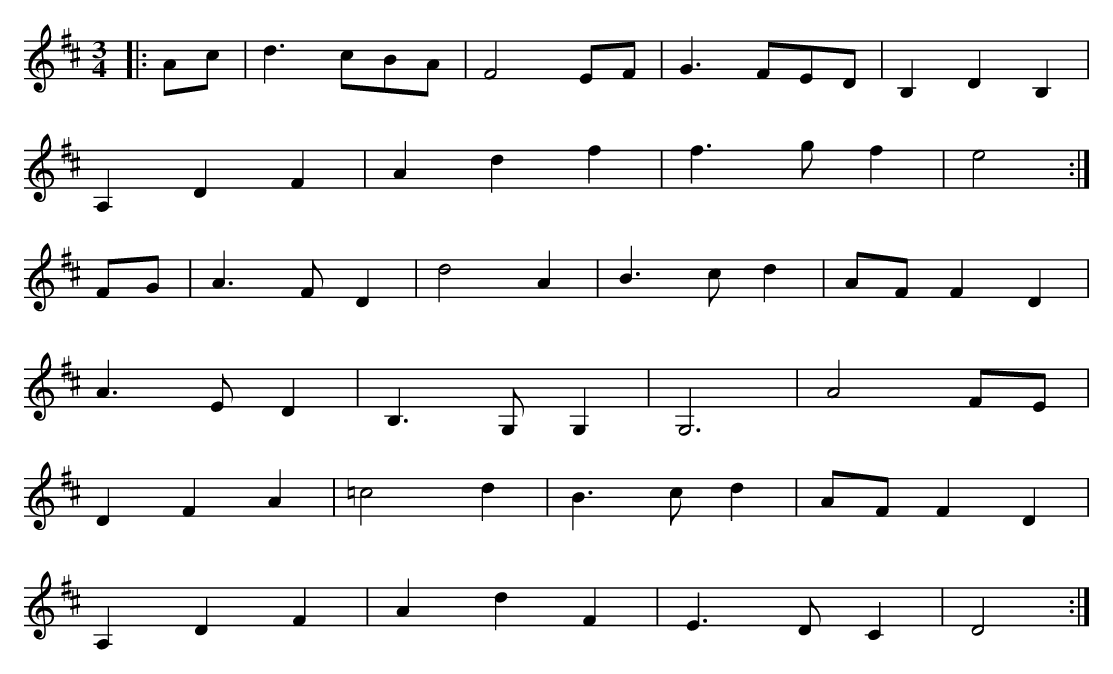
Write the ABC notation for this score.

X:1
M:3/4
K:D
|:Ac|d3 cBA|F4 EF|G3 FED|B,2D2B,2|
A,2D2F2|A2d2f2|f3gf2|e4:|
FG|A3FD2|d4A2|B3cd2|AF F2D2|
A3ED2|B,3G,G,2|G,6|A4 FE|
D2F2A2|=c4d2|B3cd2|AF F2D2|
A,2D2F2|A2d2F2|E3DC2|D4:|
